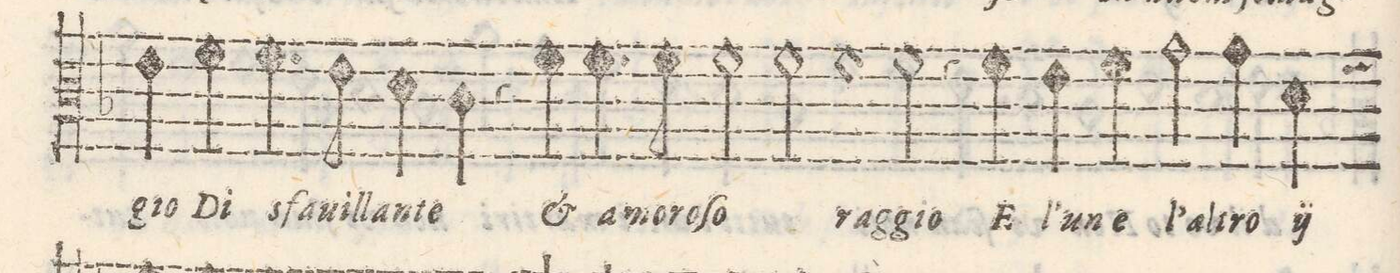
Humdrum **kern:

**kern	**text
*I"ALTO	*
*clefC3	*
*k[b-]	*
*met(C)	*
*M2/1	*
4eny\	-gio
4f\	Di
=22-	=22-
4.f\	sfa-
8e\	-uil-
4d\	-lan-
4c\	-te
4r	.
4f\	(et)
4.f\	a-
8f\	-mo-
=23-	=23-
2f\	-ro-
2f\	-ſo
1f	rag-
=24-	=24-
2f\	-gio
4r	.
4f\	E
4e\	l'un
4f\	e
2g\	l'al-
=25-	=25-
4g\	-tro
*	*ij
4d\	e
*-	*-
